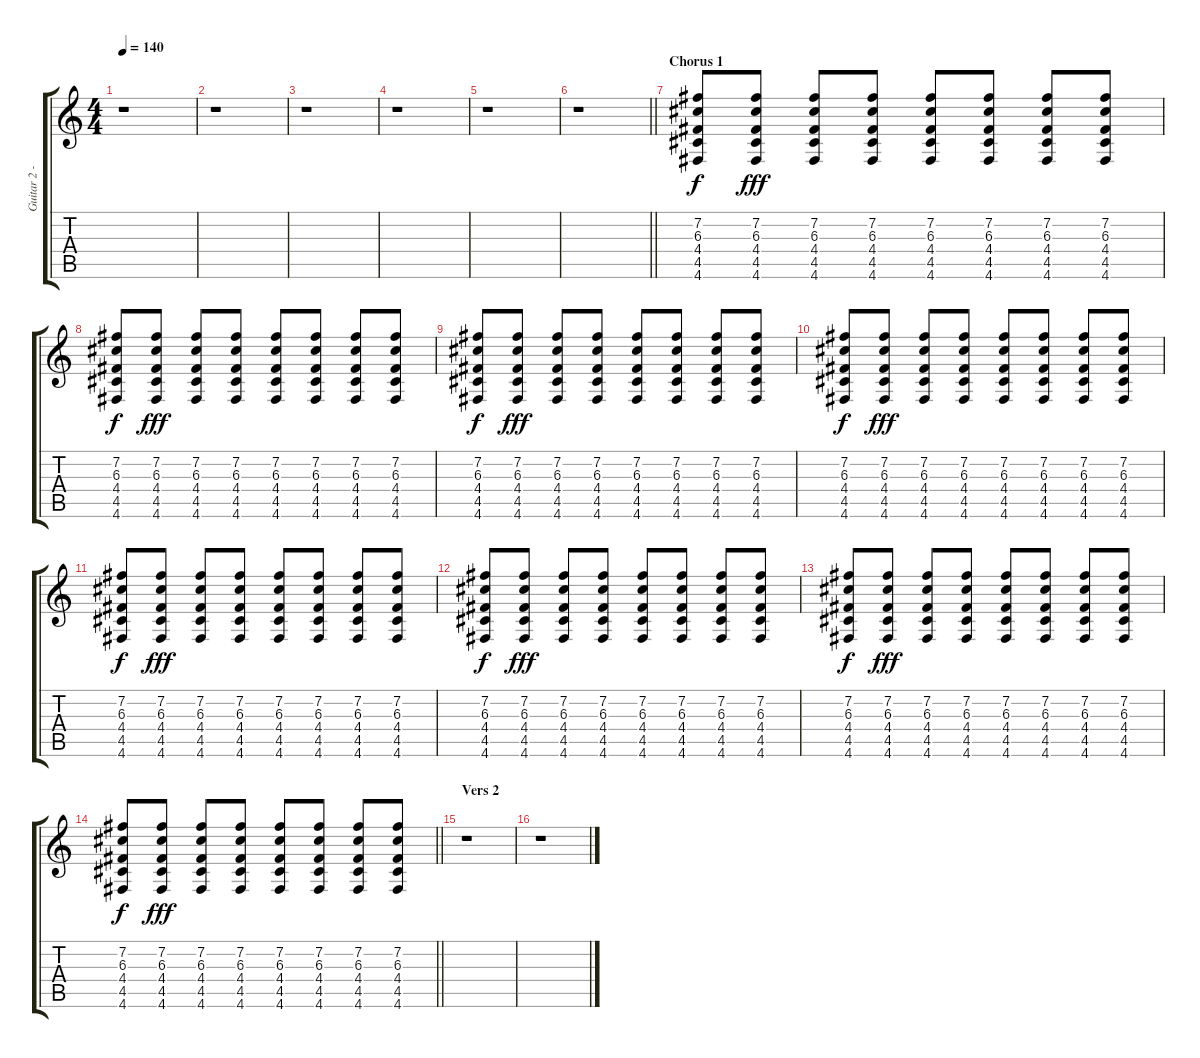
\track ("Guitar 2 - Mike Shinoda" "Guitar 2 -") {instrument distortionguitar}
\staff {score tabs}
\tuning (E4 B3 G3 D3 A2 D2) {hide}
\ts (4 4)
\tempo 140
\clef g2
\ks c
r.1{dy f} |
r.1 |
r.1 |
r.1 |
r.1 |
\barLineRight lightlight
r.1 |
\section ("" "Chorus 1")
(7.2 6.3 4.4 4.5 4.6).8 (7.2 6.3 4.4 4.5 4.6).8{dy fff} (7.2 6.3 4.4 4.5 4.6).8 (7.2 6.3 4.4 4.5 4.6).8 (7.2 6.3 4.4 4.5 4.6).8 (7.2 6.3 4.4 4.5 4.6).8 (7.2 6.3 4.4 4.5 4.6).8 (7.2 6.3 4.4 4.5 4.6).8 |
(7.2 6.3 4.4 4.5 4.6).8{dy f} (7.2 6.3 4.4 4.5 4.6).8{dy fff} (7.2 6.3 4.4 4.5 4.6).8 (7.2 6.3 4.4 4.5 4.6).8 (7.2 6.3 4.4 4.5 4.6).8 (7.2 6.3 4.4 4.5 4.6).8 (7.2 6.3 4.4 4.5 4.6).8 (7.2 6.3 4.4 4.5 4.6).8 |
(7.2 6.3 4.4 4.5 4.6).8{dy f} (7.2 6.3 4.4 4.5 4.6).8{dy fff} (7.2 6.3 4.4 4.5 4.6).8 (7.2 6.3 4.4 4.5 4.6).8 (7.2 6.3 4.4 4.5 4.6).8 (7.2 6.3 4.4 4.5 4.6).8 (7.2 6.3 4.4 4.5 4.6).8 (7.2 6.3 4.4 4.5 4.6).8 |
(7.2 6.3 4.4 4.5 4.6).8{dy f} (7.2 6.3 4.4 4.5 4.6).8{dy fff} (7.2 6.3 4.4 4.5 4.6).8 (7.2 6.3 4.4 4.5 4.6).8 (7.2 6.3 4.4 4.5 4.6).8 (7.2 6.3 4.4 4.5 4.6).8 (7.2 6.3 4.4 4.5 4.6).8 (7.2 6.3 4.4 4.5 4.6).8 |
(7.2 6.3 4.4 4.5 4.6).8{dy f} (7.2 6.3 4.4 4.5 4.6).8{dy fff} (7.2 6.3 4.4 4.5 4.6).8 (7.2 6.3 4.4 4.5 4.6).8 (7.2 6.3 4.4 4.5 4.6).8 (7.2 6.3 4.4 4.5 4.6).8 (7.2 6.3 4.4 4.5 4.6).8 (7.2 6.3 4.4 4.5 4.6).8 |
(7.2 6.3 4.4 4.5 4.6).8{dy f} (7.2 6.3 4.4 4.5 4.6).8{dy fff} (7.2 6.3 4.4 4.5 4.6).8 (7.2 6.3 4.4 4.5 4.6).8 (7.2 6.3 4.4 4.5 4.6).8 (7.2 6.3 4.4 4.5 4.6).8 (7.2 6.3 4.4 4.5 4.6).8 (7.2 6.3 4.4 4.5 4.6).8 |
(7.2 6.3 4.4 4.5 4.6).8{dy f} (7.2 6.3 4.4 4.5 4.6).8{dy fff} (7.2 6.3 4.4 4.5 4.6).8 (7.2 6.3 4.4 4.5 4.6).8 (7.2 6.3 4.4 4.5 4.6).8 (7.2 6.3 4.4 4.5 4.6).8 (7.2 6.3 4.4 4.5 4.6).8 (7.2 6.3 4.4 4.5 4.6).8 |
\barLineRight lightlight
(7.2 6.3 4.4 4.5 4.6).8{dy f} (7.2 6.3 4.4 4.5 4.6).8{dy fff} (7.2 6.3 4.4 4.5 4.6).8 (7.2 6.3 4.4 4.5 4.6).8 (7.2 6.3 4.4 4.5 4.6).8 (7.2 6.3 4.4 4.5 4.6).8 (7.2 6.3 4.4 4.5 4.6).8 (7.2 6.3 4.4 4.5 4.6).8 |
\section ("" "Vers 2")
r.1 |
r.1
